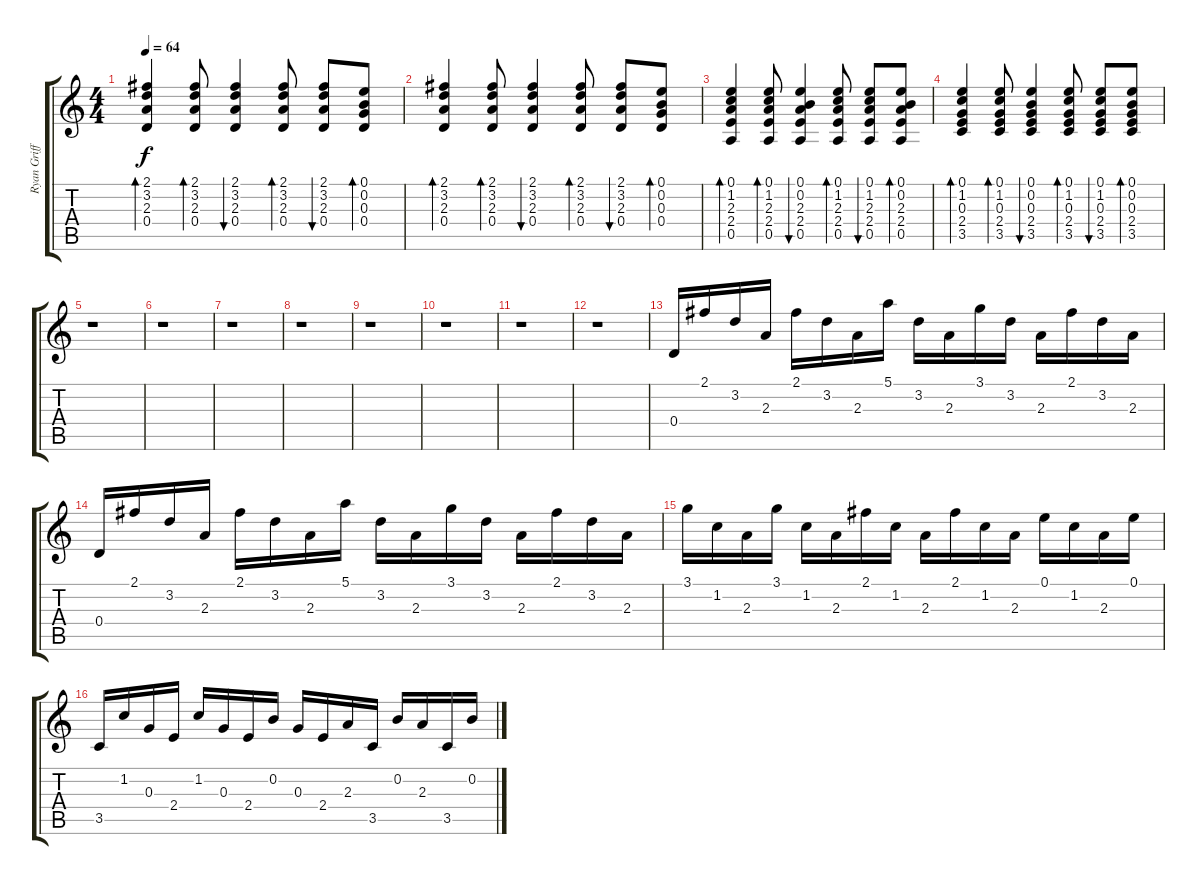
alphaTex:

\track ("Ryan Griffits" "Ryan Griff") {instrument acousticguitarsteel}
\staff {score tabs}
\tuning (E4 B3 G3 D3 A2 E2) {hide}
\ts (4 4)
\tempo 64
\clef g2
\ks c
(2.1 3.2 2.3 0.4).4{bd 60 dy f} (2.1 3.2 2.3 0.4).8{bd 60} (2.1 3.2 2.3 0.4).4{bu 60} (2.1 3.2 2.3 0.4).8{bd 60} (2.1 3.2 2.3 0.4).8{bu 60} (0.1 0.2 0.3 0.4).8{bd 60} |
(2.1 3.2 2.3 0.4).4{bd 60} (2.1 3.2 2.3 0.4).8{bd 60} (2.1 3.2 2.3 0.4).4{bu 60} (2.1 3.2 2.3 0.4).8{bd 60} (2.1 3.2 2.3 0.4).8{bu 60} (0.1 0.2 0.3 0.4).8{bd 60} |
(0.1 1.2 2.3 2.4 0.5).4{bd 60} (0.1 1.2 2.3 2.4 0.5).8{bd 60} (0.1 0.2 2.3 2.4 0.5).4{bu 60} (0.1 1.2 2.3 2.4 0.5).8{bd 60} (0.1 1.2 2.3 2.4 0.5).8{bu 60} (0.1 0.2 2.3 2.4 0.5).8{bd 60} |
(0.1 1.2 0.3 2.4 3.5).4{bd 60} (0.1 1.2 0.3 2.4 3.5).8{bd 60} (0.1 0.2 0.3 2.4 3.5).4{bu 60} (0.1 1.2 0.3 2.4 3.5).8{bd 60} (0.1 1.2 0.3 2.4 3.5).8{bu 60} (0.1 0.2 0.3 2.4 3.5).8{bd 60} |
r.1 |
r.1 |
r.1 |
r.1 |
r.1 |
r.1 |
r.1 |
r.1 |
0.4.16{volume 13} 2.1.16 3.2.16 2.3.16 2.1.16 3.2.16 2.3.16 5.1.16 3.2.16 2.3.16 3.1.16 3.2.16 2.3.16 2.1.16 3.2.16 2.3.16 |
0.4.16 2.1.16 3.2.16 2.3.16 2.1.16 3.2.16 2.3.16 5.1.16 3.2.16 2.3.16 3.1.16 3.2.16 2.3.16 2.1.16 3.2.16 2.3.16 |
3.1.16 1.2.16 2.3.16 3.1.16 1.2.16 2.3.16 2.1.16 1.2.16 2.3.16 2.1.16 1.2.16 2.3.16 0.1.16 1.2.16 2.3.16 0.1.16 |
3.5.16 1.2.16 0.3.16 2.4.16 1.2.16 0.3.16 2.4.16 0.2.16 0.3.16 2.4.16 2.3.16 3.5.16 0.2.16 2.3.16 3.5.16 0.2.16
